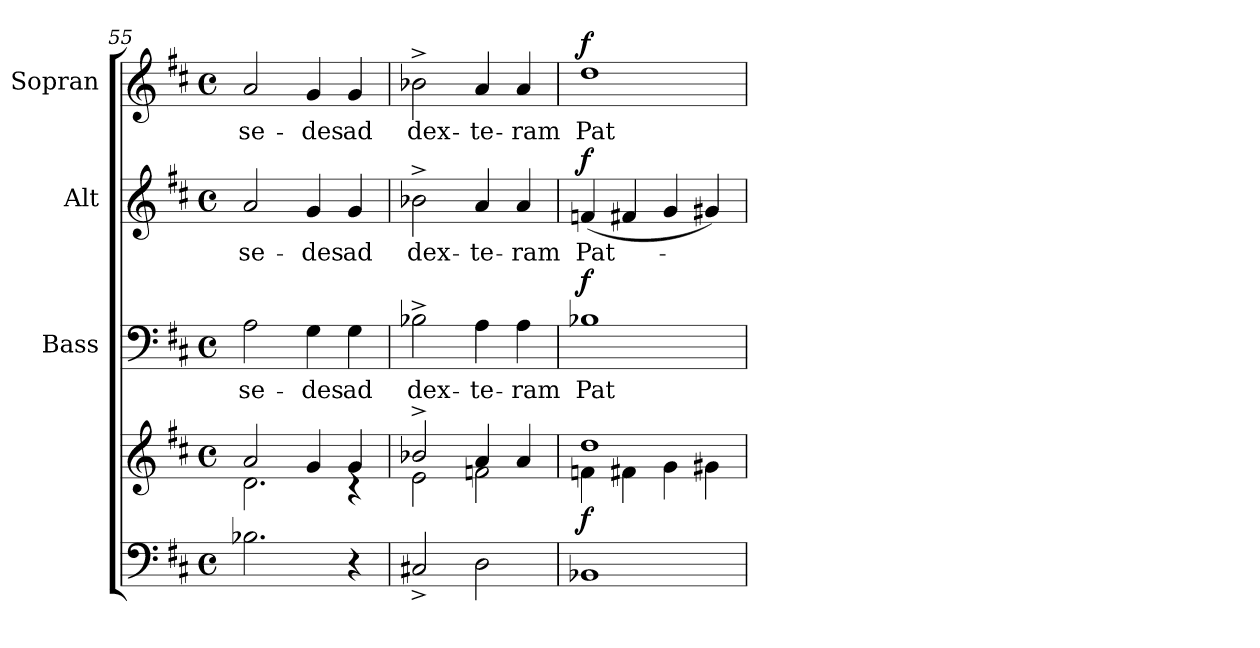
**kern	**kern	**dynam	**kern	**text	**dynam	**kern	**text	**dynam	**kern	**text	**dynam
*part4	*part4	*part4	*part3	*part3	*part3	*part2	*part2	*part2	*part1	*part1	*part1
*staff5	*staff4	*staff4/5	*staff3	*staff3	*staff3	*staff2	*staff2	*staff2	*staff1	*staff1	*staff1
*	*	*	*I"Bass	*	*	*I"Alt	*	*	*I"Sopran	*	*
*	*	*	*I'B.	*	*	*I'A.	*	*	*I'S.	*	*
*clefF4	*clefG2	*	*clefF4	*	*	*clefG2	*	*	*clefG2	*	*
*k[f#c#]	*k[f#c#]	*	*k[f#c#]	*	*	*k[f#c#]	*	*	*k[f#c#]	*	*
*D:	*D:	*	*D:	*	*	*D:	*	*	*D:	*	*
*M4/4	*M4/4	*	*M4/4	*	*	*M4/4	*	*	*M4/4	*	*
*met(c)	*met(c)	*	*met(c)	*	*	*met(c)	*	*	*met(c)	*	*
=55	=55	=55	=55	=55	=55	=55	=55	=55	=55	=55	=55
*	*^	*	*	*	*	*	*	*	*	*	*
!	!	!	!	!	!LO:LY:b	!	!	!LO:LY:b	!	!	!LO:LY:b	!
2.B-X\	2a/	2.d\	.	2A\	se-	.	2a/	se-	.	2a/	se-	.
!	!	!	!	!	!LO:LY:b	!	!	!LO:LY:b	!	!	!LO:LY:b	!
.	4g/	.	.	4G\	-des	.	4g/	-des	.	4g/	-des	.
!	!	!	!	!	!LO:LY:b	!	!	!LO:LY:b	!	!	!LO:LY:b	!
4r	4g/	4rB	.	4G\	ad	.	4g/	ad	.	4g/	ad	.
=56	=56	=56	=56	=56	=56	=56	=56	=56	=56	=56	=56	=56
!	!	!	!	!	!LO:LY:b	!	!	!LO:LY:b	!	!	!LO:LY:b	!
2C#X^</	2b-X^>/	2e\	.	2B-X^>\	dex-	.	2b-X^>\	dex-	.	2b-X^>\	dex-	.
!	!	!	!	!	!LO:LY:b	!	!	!LO:LY:b	!	!	!LO:LY:b	!
2D\	4a/	2fn\	.	4A\	-te-	.	4a/	-te-	.	4a/	-te-	.
!	!	!	!	!	!LO:LY:b	!	!	!LO:LY:b	!	!	!LO:LY:b	!
.	4a/	.	.	4A\	-ram	.	4a/	-ram	.	4a/	-ram	.
!!LO:PB:g=z
=57	=57	=57	=57	=57	=57	=57	=57	=57	=57	=57	=57	=57
!	!	!	!LO:DY:b	!	!LO:LY:b	!LO:DY:a	!	!LO:LY:b	!LO:DY:a	!	!LO:LY:b	!LO:DY:a
1BB-X	1dd	4fn\	f	1B-X	Pat-	f	(<4fn/	Pat-	f	1dd	Pat-	f
.	.	4f#X\	.	.	.	.	4f#X/	.	.	.	.	.
.	.	4g\	.	.	.	.	4g/	.	.	.	.	.
.	.	4g#X\	.	.	.	.	4g#X/)	.	.	.	.	.
*	*v	*v	*	*	*	*	*	*	*	*	*	*
=	=	=	=	=	=	=	=	=	=	=	=
*-	*-	*-	*-	*-	*-	*-	*-	*-	*-	*-	*-
